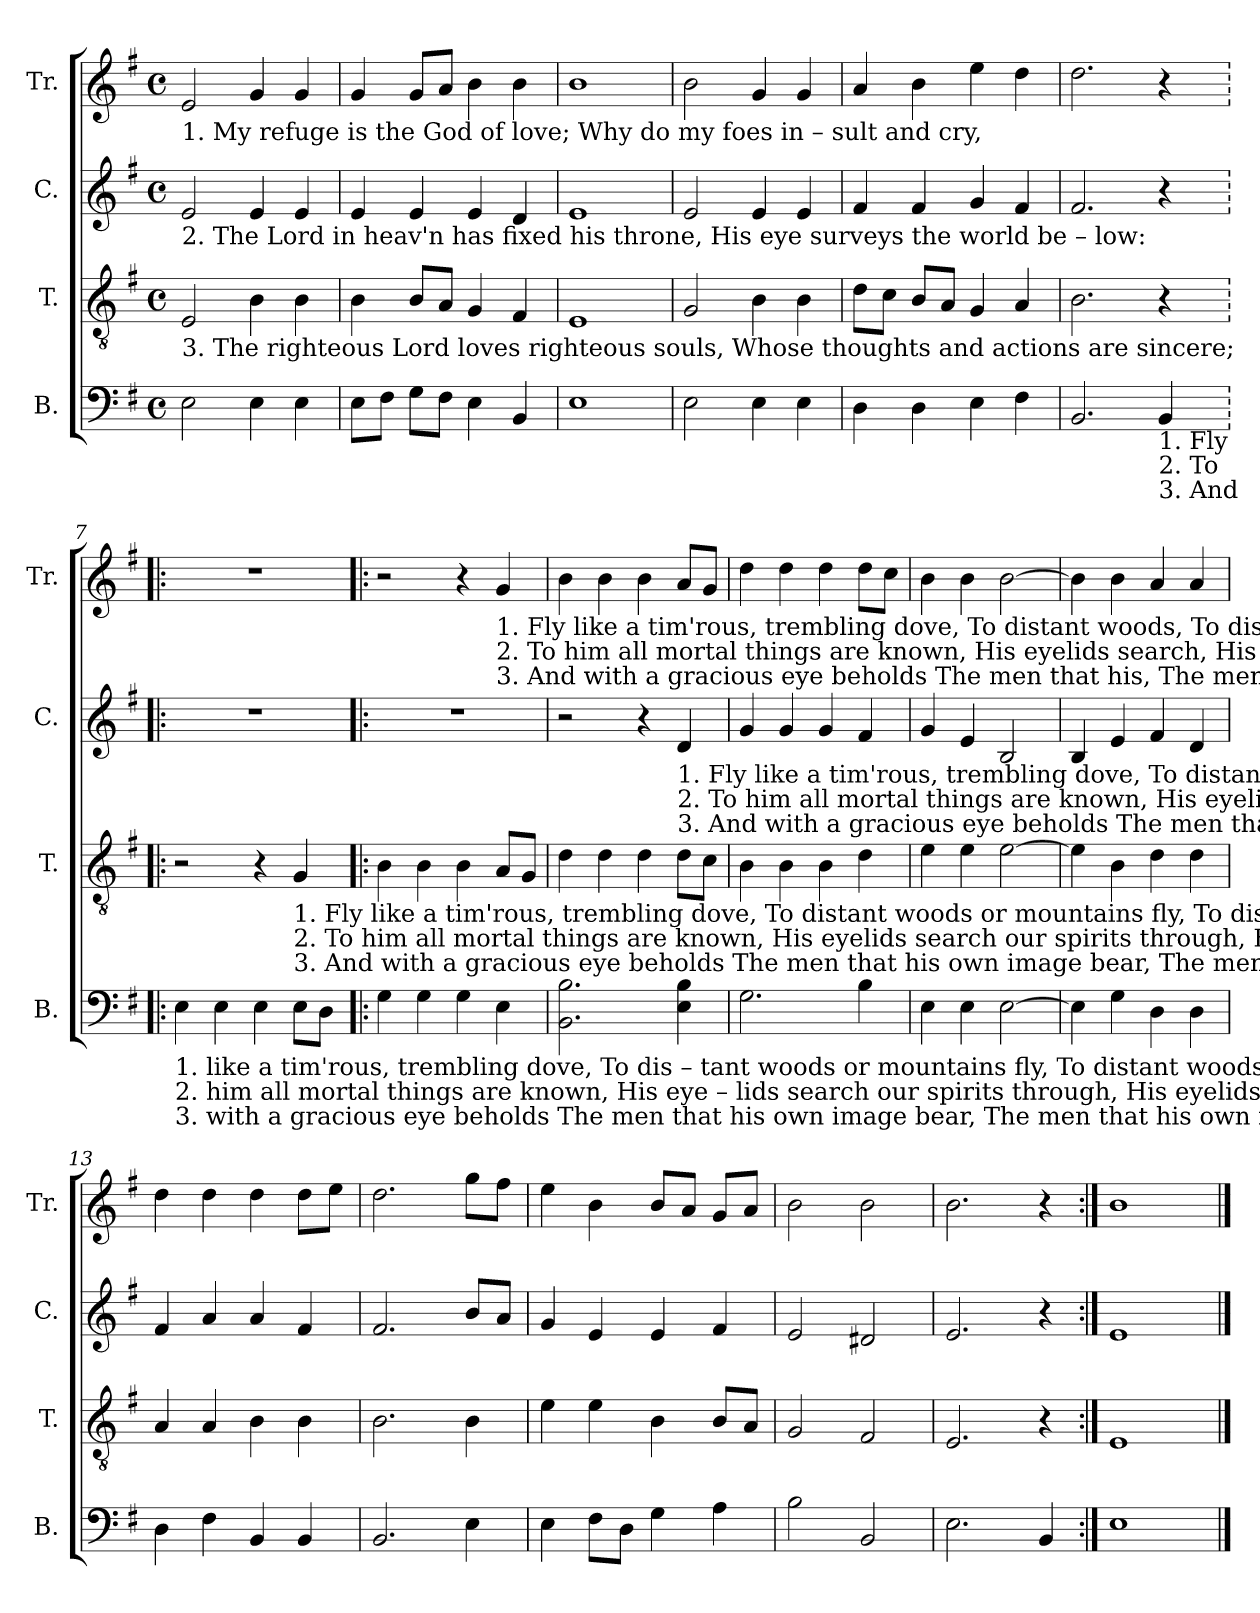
**kern	**kern	**kern	**kern
*part4	*part3	*part2	*part1
*staff4	*staff3	*staff2	*staff1
*I"B.	*I"T.	*I"C.	*I"Tr.
*I'B.	*I'T.	*I'C.	*I'Tr.
*clefF4	*clefGv2	*clefG2	*clefG2
*k[f#]	*k[f#]	*k[f#]	*k[f#]
*M4/4	*M4/4	*M4/4	*M4/4
*met(c)	*met(c)	*met(c)	*met(c)
*MM120	*MM120	*MM120	*MM120
=1	=1	=1	=1
!	!	!	!LO:TX:b:t=1. My    refuge   is      the   God  of    love;     Why  do  my  foes   in – sult   and   cry,
!	!	!LO:TX:b:t=2. The  Lord in  heav'n has fixed his throne,    His   eye  surveys   the  world  be – low&colon;	!
!	!LO:TX:b:t=3. The righteous Lord loves righteous souls,  Whose thoughts and actions are sincere;	!	!
2E!\	2E!/	2e!/	2e!/
4E!\	4B!\	4e!/	4g!/
4E!\	4B!\	4e!/	4g!/
=2	=2	=2	=2
8E!\L	4B!\	4e!/	4g!/
8F#!\J	.	.	.
8G!\L	8B!/L	4e!/	8g!/L
8F#!\J	8A!/J	.	8a!/J
4E!\	4G!/	4e!/	4b!\
4BB!/	4F#!/	4d!/	4b!\
=3	=3	=3	=3
1E!	1E!	1e!	1b!
=4	=4	=4	=4
2E!\	2G!/	2e!/	2b!\
4E!\	4B!\	4e!/	4g!/
4E!\	4B!\	4e!/	4g!/
=5	=5	=5	=5
4D!\	8d!\L	4f#!/	4a!/
.	8c!\J	.	.
4D!\	8B!/L	4f#!/	4b!\
.	8A!/J	.	.
4E!\	4G!/	4g!/	4ee!\
4F#!\	4A!/	4f#!/	4dd!\
=6	=6	=6	=6
2.BB!/	2.B!\	2.f#!/	2.dd!\
!LO:TX:b:t=1. Fly	!	!	!
!LO:TX:b:t=2. To	!	!	!
!LO:TX:b:t=3. And	!	!	!
4BB!/	4r	4r	4r
!!LO:LB:g=z
=7|!:	=7|!:	=7|!:	=7|!:
!LO:TX:b:t=1. like a  tim'rous, trembling dove, To   dis     –    tant    woods      or       mountains fly,  To distant woods or mountains fly,  To        distant  woods  or      mountains  fly?   Fly	!	!	!
!LO:TX:b:t=2. him all mortal things are known, His eye    –    lids     search     our     spirits through, His eyelids search our spirits through, His   eyelids  search our     spirits  through.  To	!	!	!
!LO:TX:b:t=3. with a gracious eye beholds    The   men         that     his          own      image bear,     The men that his own image bear,  The      men  that  his  own    im  –  age  bear. And	!	!	!
4E!\	2r	1r	1r
4E!\	.	.	.
4E!\	4r	.	.
!	!LO:TX:b:t=1. Fly like a tim'rous, trembling dove,  To distant woods or mountains fly,     To distant woods or mountains fly,   To       distant   woods   or      mountains  fly?	!	!
!	!LO:TX:b:t=2. To him all mortal things are known, His eyelids search our spirits through, His eyelids search our spirits through, His  eyelids   search   our      spirits   through.	!	!
!	!LO:TX:b:t=3. And with  a  gracious  eye beholds   The men that his own image bear,     The men that his own image bear,   The   men  that   his       own     image    bear.	!	!
8E!\L	4G!/	.	.
8D!\J	.	.	.
=8	=8	=8	=8
4G!\	4B!\	1r	2r
4G!\	4B!\	.	.
4G!\	4B!\	.	4r
!	!	!	!LO:TX:b:t=1. Fly like a tim'rous, trembling dove,  To distant woods,     To distant woods or mountains fly,   To      distant     woods   or    mountains  fly?
!	!	!	!LO:TX:b:t=2. To him all mortal things are known, His eyelids search,  His eyelids search our spirits through, His   eyelids     search  our   spi – rits  through.
!	!	!	!LO:TX:b:t=3. And   with a gracious eye beholds   The  men that his,   The  men  that his own image bear,   The   men  that   his      own  im  – age   bear.
4E!\	8A!/L	.	4g!/
.	8G!/J	.	.
=9	=9	=9	=9
2.BB!\ 2.B!\	4d!\	2r	4b!\
.	4d!\	.	4b!\
.	4d!\	4r	4b!\
!	!	!LO:TX:b:t=1. Fly   like a tim'rous, trembling dove,   To distant woods or  mountains  fly,   To       distant   woods   or      mountains   fly?	!
!	!	!LO:TX:b:t=2. To  him all mortal things are known,  His eyelids search our spirits through, His     eyelids   search   our       spirits    through.	!
!	!	!LO:TX:b:t=3. And  with  a  gracious  eye beholds   The  men  that  his  own  image bear,  The  men  that   his      own     im – age   bear.	!
4E!\ 4B!\	8d!\L	4d!/	8a!/L
.	8c!\J	.	8g!/J
=10	=10	=10	=10
2.G!\	4B!\	4g!/	4dd!\
.	4B!\	4g!/	4dd!\
.	4B!\	4g!/	4dd!\
4B!\	4d!\	4f#!/	8dd!\L
.	.	.	8cc!\J
=11	=11	=11	=11
4E!\	4e!\	4g!/	4b!\
4E!\	4e!\	4e!/	4b!\
[2E!\	[2e!\	2B!/	[2b!\
=12	=12	=12	=12
4E!\]	4e!\]	4B!/	4b!\]
4G!\	4B!\	4e!/	4b!\
4D!\	4d!\	4f#!/	4a!/
4D!\	4d!\	4d!/	4a!/
=13	=13	=13	=13
4D!\	4A!/	4f#!/	4dd!\
4F#!\	4A!/	4a!/	4dd!\
4BB!/	4B!\	4a!/	4dd!\
4BB!/	4B!\	4f#!/	8dd!\L
.	.	.	8ee!\J
=14	=14	=14	=14
2.BB!/	2.B!\	2.f#!/	2.dd!\
4E!\	4B!\	8b!/L	8gg!\L
.	.	8a!/J	8ff#!\J
=15	=15	=15	=15
4E!\	4e!\	4g!/	4ee!\
8F#!\L	4e!\	4e!/	4b!\
8D!\J	.	.	.
4G!\	4B!\	4e!/	8b!/L
.	.	.	8a!/J
4A!\	8B!/L	4f#!/	8g!/L
.	8A!/J	.	8a!/J
=16	=16	=16	=16
2B!\	2G!/	2e!/	2b!\
2BB!/	2F#!/	2d#X!/	2b!\
=17	=17	=17	=17
2.E!\	2.E!/	2.e!/	2.b!\
4BB!/	4r	4r	4r
=18:|!	=18:|!	=18:|!	=18:|!
1E!	1E!	1e!	1b!
==	==	==	==
*-	*-	*-	*-
